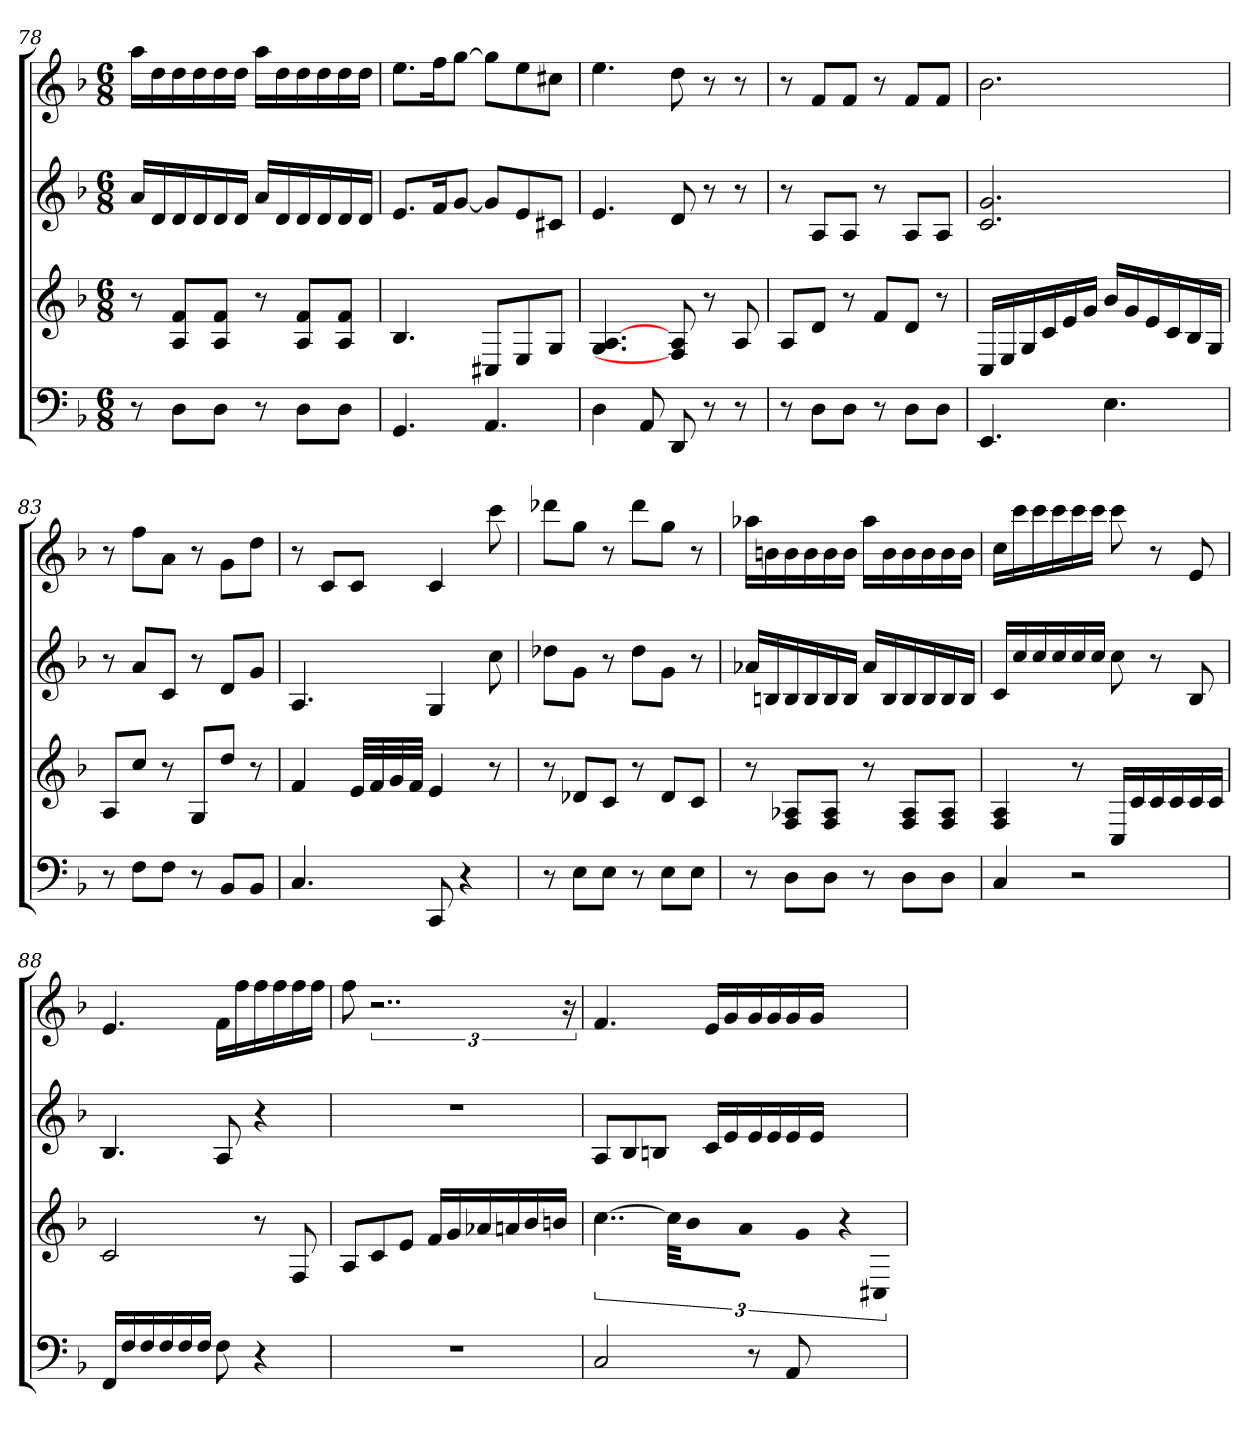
**kern	**kern	**kern	**kern
*part4	*part3	*part2	*part1
*staff4	*staff3	*staff2	*staff1
*k[b-]	*k[b-]	*k[b-]	*k[b-]
*d:	*d:	*d:	*d:
*M6/8	*M6/8	*M6/8	*M6/8
=78	=78	=78	=78
8r	8r	16aLL	16aaLL
.	.	16d	16dd
8DL	8A 8fL	16d	16dd
.	.	16d	16dd
8DJ	8A 8fJ	16d	16dd
.	.	16dJJ	16ddJJ
8r	8r	16aLL	16aaLL
.	.	16d	16dd
8DL	8A 8fL	16d	16dd
.	.	16d	16dd
8DJ	8A 8fJ	16d	16dd
.	.	16dJJ	16ddJJ
=79	=79	=79	=79
4.GG	4.B-	8.eL	8.eeL
.	.	16fK	16ffK
.	.	[8gJ	[8ggJ
4.AA	8C#XL	8gL]	8ggL]
.	8E	8e	8ee
.	8GJ	8c#XJ	8cc#XJ
=80	=80	=80	=80
4D	4.G [4.A	4.e	4.ee
8AA	.	.	.
8DD	8F] 8A	8d	8dd
8r	8r	8r	8r
8r	8A	8r	8r
=81	=81	=81	=81
8r	8AL	8r	8r
8DL	8dJ	8AL	8fL
8DJ	8r	8AJ	8fJ
8r	8fL	8r	8r
8DL	8dJ	8AL	8fL
8DJ	8r	8AJ	8fJ
=82	=82	=82	=82
4.EE	16CLL	2.c 2.g	2.b-
.	16E	.	.
.	16G	.	.
.	16c	.	.
.	16e	.	.
.	16gJJ	.	.
4.E	16b-LL	.	.
.	16g	.	.
.	16e	.	.
.	16c	.	.
.	16B-	.	.
.	16GJJ	.	.
=83	=83	=83	=83
8r	8AL	8r	8r
8FL	8ccJ	8aL	8ffL
8FJ	8r	8cJ	8aJ
8r	8GL	8r	8r
8BB-L	8ddJ	8dL	8gL
8BB-J	8r	8gJ	8ddJ
=84	=84	=84	=84
4.C	4f	4.A	8r
.	.	.	8cL
.	32eLLL	.	8cJ
.	32f	.	.
.	32g	.	.
.	32fJJJ	.	.
8CC	4e	4G	4c
4r	.	.	.
.	8r	8cc	8ccc
=85	=85	=85	=85
8r	8r	8dd-XL	8ddd-XL
8EL	8d-XL	8gJ	8ggJ
8EJ	8cJ	8r	8r
8r	8r	8dd-L	8ddd-L
8EL	8d-L	8gJ	8ggJ
8EJ	8cJ	8r	8r
=86	=86	=86	=86
8r	8r	16a-XLL	16aa-XLL
.	.	16Bn	16bn
8DL	8F 8A-XL	16B	16b
.	.	16B	16b
8DJ	8F 8A-J	16B	16b
.	.	16BJJ	16bJJ
8r	8r	16a-LL	16aa-LL
.	.	16B	16b
8DL	8F 8A-L	16B	16b
.	.	16B	16b
8DJ	8F 8A-J	16B	16b
.	.	16BJJ	16bJJ
=87	=87	=87	=87
4C	4F 4A	16cLL	16ccLL
.	.	16cc	16ccc
.	.	16cc	16ccc
.	.	16cc	16ccc
2r	8r	16cc	16ccc
.	.	16ccJJ	16cccJJ
.	16CLL	8cc	8ccc
.	16c	.	.
.	16c	8r	8r
.	16c	.	.
.	16c	8B-	8e
.	16cJJ	.	.
=88	=88	=88	=88
16FFLL	2c	4.B-	4.e
16F	.	.	.
16F	.	.	.
16F	.	.	.
16F	.	.	.
16FJJ	.	.	.
8F	.	8A	16fLL
.	.	.	16ff
4r	8r	4r	16ff
.	.	.	16ff
.	8F	.	16ff
.	.	.	16ffJJ
=89	=89	=89	=89
2.r	8AL	2.r	8ff
.	8c	.	3..r
.	8eJ	.	.
.	16fLL	.	.
.	16g	.	.
.	16a-X	.	.
.	16an	.	.
.	16b-	.	.
.	16bnJJ	.	.
.	.	.	24r
=90	=90	=90	=90
2C	[6..cc	8AL	4.f
.	.	8B-	.
.	.	8BnJ	.
.	48ccLLL]	.	.
.	32b-	.	.
.	32aJJJ	.	.
.	8g	16cLL	16eLL
.	.	16e	16g
8r	8r	16e	16g
.	.	16e	16g
8AA	8C#X	16e	16g
.	.	16eJJ	16gJJ
=	=	=	=
*-	*-	*-	*-
